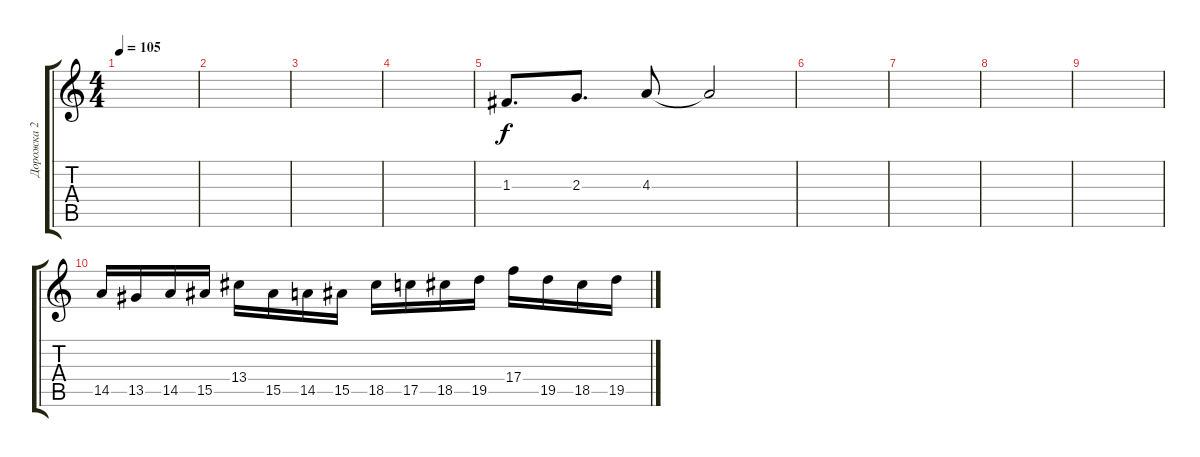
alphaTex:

\track ("Дорожка 2" "Дорожка 2") {instrument distortionguitar}
\staff {score tabs}
\tuning (D4 A3 F3 C3 G2 D2) {hide}
\ts (4 4)
\tempo 105
\clef g2
\ks c
|
|
|
|
1.3.8{d} 2.3.8{d} 4.3.8 4.3{t}.2 |
|
|
|
|
14.5.16 13.5.16 14.5.16 15.5.16 13.4.16 15.5.16 14.5.16 15.5.16 18.5.16 17.5.16 18.5.16 19.5.16 17.4.16 19.5.16 18.5.16 19.5.16
